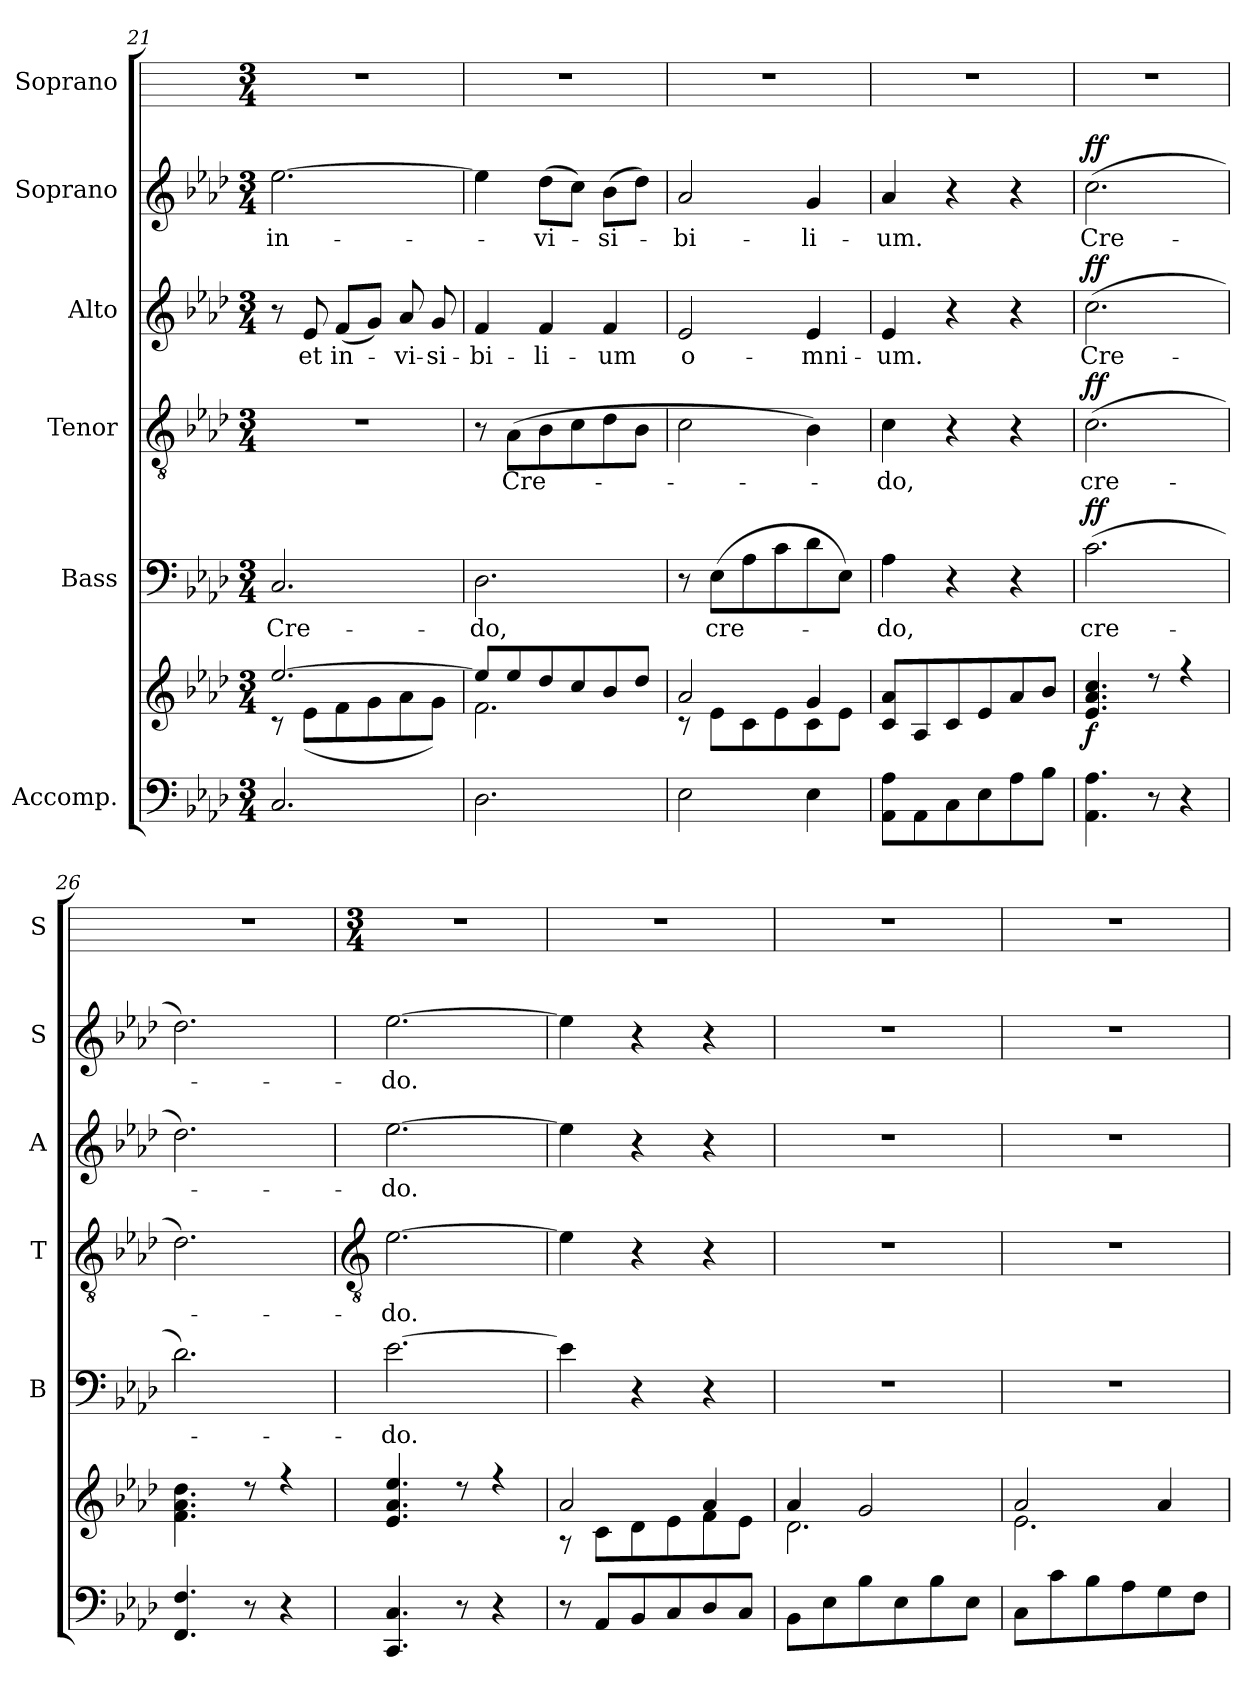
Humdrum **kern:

**kern	**kern	**dynam	**kern	**text	**dynam	**kern	**text	**dynam	**kern	**text	**dynam	**kern	**text	**dynam	**kern
*part6	*part6	*part6	*part5	*part5	*part5	*part4	*part4	*part4	*part3	*part3	*part3	*part2	*part2	*part2	*part1
*staff7	*staff6	*staff6/7	*staff5	*staff5	*staff5	*staff4	*staff4	*staff4	*staff3	*staff3	*staff3	*staff2	*staff2	*staff2	*staff1
*I"Accomp.	*	*	*I"Bass	*	*	*I"Tenor	*	*	*I"Alto	*	*	*I"Soprano	*	*	*I"Soprano
*	*	*	*I'B	*	*	*I'T	*	*	*I'A	*	*	*I'S	*	*	*I'S
*clefF4	*clefG2	*	*clefF4	*	*	*clefGv2	*	*	*clefG2	*	*	*clefG2	*	*	*
*k[b-e-a-d-]	*k[b-e-a-d-]	*	*k[b-e-a-d-]	*	*	*k[b-e-a-d-]	*	*	*k[b-e-a-d-]	*	*	*k[b-e-a-d-]	*	*	*
*A-:	*A-:	*	*A-:	*	*	*A-:	*	*	*A-:	*	*	*A-:	*	*	*
*M3/4	*M3/4	*	*M3/4	*	*	*M3/4	*	*	*M3/4	*	*	*M3/4	*	*	*M3/4
=21	=21	=21	=21	=21	=21	=21	=21	=21	=21	=21	=21	=21	=21	=21	=21
*	*^	*	*	*	*	*	*	*	*	*	*	*	*	*	*
!	!	!	!	!	!LO:LY:b	!	!LO:N:vis=1	!	!	!	!	!	!	!LO:LY:b	!	!
2.C	[2.ee-/	8r	.	2.C	Cre-	.	2.r	.	.	8r	.	.	[2.ee-	in-	.	2.r
!	!	!	!	!	!	!	!	!	!	!	!LO:LY:b	!	!	!	!	!
.	.	(<8e-\L	.	.	.	.	.	.	.	8e-	et	.	.	.	.	.
!	!	!	!	!	!	!	!	!	!	!	!LO:LY:b	!	!	!	!	!
.	.	8f\	.	.	.	.	.	.	.	(<8fL	in-	.	.	.	.	.
.	.	8g\	.	.	.	.	.	.	.	8gJ)	.	.	.	.	.	.
!	!	!	!	!	!	!	!	!	!	!	!LO:LY:b	!	!	!	!	!
.	.	8a-\	.	.	.	.	.	.	.	8a-	vi-	.	.	.	.	.
!	!	!	!	!	!	!	!	!	!	!	!LO:LY:b	!	!	!	!	!
.	.	8g\J)	.	.	.	.	.	.	.	8g	-si-	.	.	.	.	.
=22	=22	=22	=22	=22	=22	=22	=22	=22	=22	=22	=22	=22	=22	=22	=22	=22
!	!	!	!	!	!LO:LY:b	!	!	!	!	!	!LO:LY:b	!	!	!	!	!
2.D-	8ee-/L]	2.f\	.	2.D-	-do,	.	8r	.	.	4f	-bi-	.	4ee-]	.	.	2.r
!	!	!	!	!	!	!	!	!LO:LY:b	!	!	!	!	!	!	!	!
.	8ee-/	.	.	.	.	.	(>8A-L	Cre-	.	.	.	.	.	.	.	.
!	!	!	!	!	!	!	!	!	!	!	!LO:LY:b	!	!	!LO:LY:b	!	!
.	8dd-/	.	.	.	.	.	8B-	.	.	4f	-li-	.	(>8dd-L	vi-	.	.
.	8cc/	.	.	.	.	.	8c	.	.	.	.	.	8ccJ)	.	.	.
!	!	!	!	!	!	!	!	!	!	!	!LO:LY:b	!	!	!LO:LY:b	!	!
.	8b-/	.	.	.	.	.	8d-	.	.	4f	-um	.	(>8b-L	si-	.	.
.	8dd-/J	.	.	.	.	.	8B-J	.	.	.	.	.	8dd-J)	.	.	.
=23	=23	=23	=23	=23	=23	=23	=23	=23	=23	=23	=23	=23	=23	=23	=23	=23
!	!	!	!	!	!	!	!	!	!	!	!LO:LY:b	!	!	!LO:LY:b	!	!
2E-	2a-/	8r	.	8r	.	.	2c	.	.	2e-	o-	.	2a-	bi-	.	2.r
!	!	!	!	!	!LO:LY:b	!	!	!	!	!	!	!	!	!	!	!
.	.	8e-\L	.	(>8E-L	cre-	.	.	.	.	.	.	.	.	.	.	.
.	.	8c\	.	8A-	.	.	.	.	.	.	.	.	.	.	.	.
.	.	8e-\	.	8c	.	.	.	.	.	.	.	.	.	.	.	.
!	!	!	!	!	!	!	!	!	!	!	!LO:LY:b	!	!	!LO:LY:b	!	!
4E-	4g/	8c\	.	8d-	.	.	4B-)	.	.	4e-	-mni-	.	4g	-li-	.	.
.	.	8e-\J	.	8E-J)	.	.	.	.	.	.	.	.	.	.	.	.
=24	=24	=24	=24	=24	=24	=24	=24	=24	=24	=24	=24	=24	=24	=24	=24	=24
!	!	!LO:N:vis=1	!	!	!LO:LY:b	!	!	!LO:LY:b	!	!	!LO:LY:b	!	!	!LO:LY:b	!	!
8AA- 8A-L	8c/ 8a-/L	2.ryy	.	4A-	do,	.	4c	do,	.	4e-	-um.	.	4a-	-um.	.	2.r
8AA-	8A-/	.	.	.	.	.	.	.	.	.	.	.	.	.	.	.
8C	8c/	.	.	4r	.	.	4r	.	.	4r	.	.	4r	.	.	.
8E-	8e-/	.	.	.	.	.	.	.	.	.	.	.	.	.	.	.
8A-	8a-/	.	.	4r	.	.	4r	.	.	4r	.	.	4r	.	.	.
8B-J	8b-/J	.	.	.	.	.	.	.	.	.	.	.	.	.	.	.
=25	=25	=25	=25	=25	=25	=25	=25	=25	=25	=25	=25	=25	=25	=25	=25	=25
!	!	!LO:N:vis=1	!LO:DY:b	!	!LO:LY:b	!LO:DY:b	!	!LO:LY:b	!LO:DY:b	!	!LO:LY:b	!LO:DY:b	!	!LO:LY:b	!LO:DY:b	!
4.AA- 4.A-	4.e-/ 4.a-/ 4.cc/	2.ryy	f	(>2.c	cre-	ff	(>2.c	cre-	ff	(>2.cc	Cre-	ff	(>2.cc	Cre-	ff	2.r
8r	8r	.	.	.	.	.	.	.	.	.	.	.	.	.	.	.
4r	4r	.	.	.	.	.	.	.	.	.	.	.	.	.	.	.
=26	=26	=26	=26	=26	=26	=26	=26	=26	=26	=26	=26	=26	=26	=26	=26	=26
!	!	!LO:N:vis=1	!	!	!	!	!	!	!	!	!	!	!	!	!	!
4.FF 4.F	4.f\ 4.a-\ 4.dd-\	2.ryy	.	2.d-)	.	.	2.d-)	.	.	2.dd-)	.	.	2.dd-)	.	.	2.r
8r	8r	.	.	.	.	.	.	.	.	.	.	.	.	.	.	.
4r	4r	.	.	.	.	.	.	.	.	.	.	.	.	.	.	.
!!LO:LB:g=z
=27	=27	=27	=27	=27	=27	=27	=27	=27	=27	=27	=27	=27	=27	=27	=27	=27
*	*	*	*	*	*	*	*clefGv2	*	*	*	*	*	*	*	*	*
*	*	*	*	*	*	*	*	*	*	*	*	*	*	*	*	*M3/4
!	!	!LO:N:vis=1	!	!	!LO:LY:b	!	!	!LO:LY:b	!	!	!LO:LY:b	!	!	!LO:LY:b	!	!
4.CC 4.C	4.e- 4.a- 4.ee-	2.ryy	.	[2.e-	do.	.	[2.e-	do.	.	[2.ee-	do.	.	[2.ee-	do.	.	2.r
8r	8r	.	.	.	.	.	.	.	.	.	.	.	.	.	.	.
4r	4r	.	.	.	.	.	.	.	.	.	.	.	.	.	.	.
=28	=28	=28	=28	=28	=28	=28	=28	=28	=28	=28	=28	=28	=28	=28	=28	=28
8r	2a-	8r	.	4e-]	.	.	4e-]	.	.	4ee-]	.	.	4ee-]	.	.	2.r
8AA-L	.	8c\L	.	.	.	.	.	.	.	.	.	.	.	.	.	.
8BB-	.	8d-\	.	4r	.	.	4r	.	.	4r	.	.	4r	.	.	.
8C	.	8e-\	.	.	.	.	.	.	.	.	.	.	.	.	.	.
8D-	4a-	8f\	.	4r	.	.	4r	.	.	4r	.	.	4r	.	.	.
8CJ	.	8e-\J	.	.	.	.	.	.	.	.	.	.	.	.	.	.
=29	=29	=29	=29	=29	=29	=29	=29	=29	=29	=29	=29	=29	=29	=29	=29	=29
!	!	!	!	!LO:N:vis=1	!	!	!LO:N:vis=1	!	!	!LO:N:vis=1	!	!	!LO:N:vis=1	!	!	!
8BB-L	4a-	2.d-\	.	2.r	.	.	2.r	.	.	2.r	.	.	2.r	.	.	2.r
8E-	.	.	.	.	.	.	.	.	.	.	.	.	.	.	.	.
8B-	2g	.	.	.	.	.	.	.	.	.	.	.	.	.	.	.
8E-	.	.	.	.	.	.	.	.	.	.	.	.	.	.	.	.
8B-	.	.	.	.	.	.	.	.	.	.	.	.	.	.	.	.
8E-J	.	.	.	.	.	.	.	.	.	.	.	.	.	.	.	.
=30	=30	=30	=30	=30	=30	=30	=30	=30	=30	=30	=30	=30	=30	=30	=30	=30
!	!	!	!	!LO:N:vis=1	!	!	!LO:N:vis=1	!	!	!LO:N:vis=1	!	!	!LO:N:vis=1	!	!	!
8CL	2a-	2.e-\	.	2.r	.	.	2.r	.	.	2.r	.	.	2.r	.	.	2.r
8c	.	.	.	.	.	.	.	.	.	.	.	.	.	.	.	.
8B-	.	.	.	.	.	.	.	.	.	.	.	.	.	.	.	.
8A-	.	.	.	.	.	.	.	.	.	.	.	.	.	.	.	.
8G	4a-	.	.	.	.	.	.	.	.	.	.	.	.	.	.	.
8FJ	.	.	.	.	.	.	.	.	.	.	.	.	.	.	.	.
*	*v	*v	*	*	*	*	*	*	*	*	*	*	*	*	*	*
=	=	=	=	=	=	=	=	=	=	=	=	=	=	=	=
*-	*-	*-	*-	*-	*-	*-	*-	*-	*-	*-	*-	*-	*-	*-	*-
